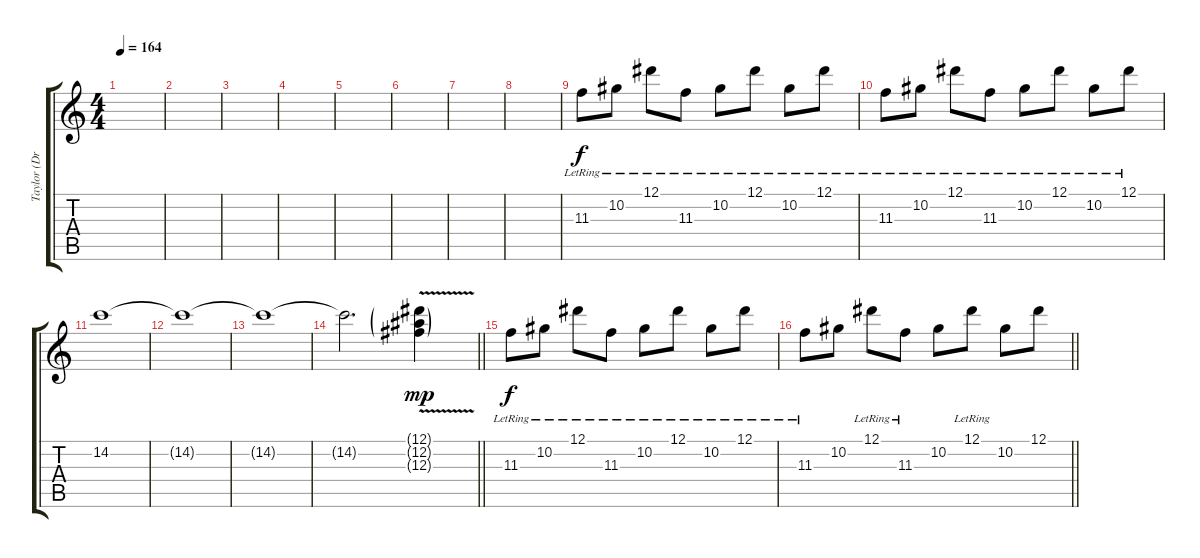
\track ("Taylor (Drive)" "Taylor (Dr") {instrument overdrivenguitar}
\staff {score tabs}
\tuning (Eb4 Bb3 Gb3 Db3 Ab2 Db2) {hide}
\ts (4 4)
\tempo 164
\clef g2
\ks c
|
|
|
|
|
|
|
|
11.3{lr}.8{volume 15} 10.2{lr}.8 12.1{lr}.8 11.3{lr}.8 10.2{lr}.8 12.1{lr}.8 10.2{lr}.8 12.1{lr}.8 |
11.3{lr}.8 10.2{lr}.8 12.1{lr}.8 11.3{lr}.8 10.2{lr}.8 12.1{lr}.8 10.2{lr}.8 12.1{lr}.8 |
14.2.1 |
14.2{t}.1{volume 1} |
14.2{t}.1 |
\barLineRight lightlight
14.2{t}.2{d} (12.1{g} 12.2{g} 12.3{v g}).4{dy mp volume 15 instrument distortionguitar} |
11.3{lr}.8{dy f} 10.2{lr}.8 12.1{lr}.8 11.3{lr}.8 10.2{lr}.8 12.1{lr}.8 10.2{lr}.8 12.1{lr}.8 |
\barLineRight lightlight
11.3{lr}.8 10.2.8 12.1{lr}.8 11.3{lr}.8 10.2.8 12.1{lr}.8 10.2.8 12.1.8
